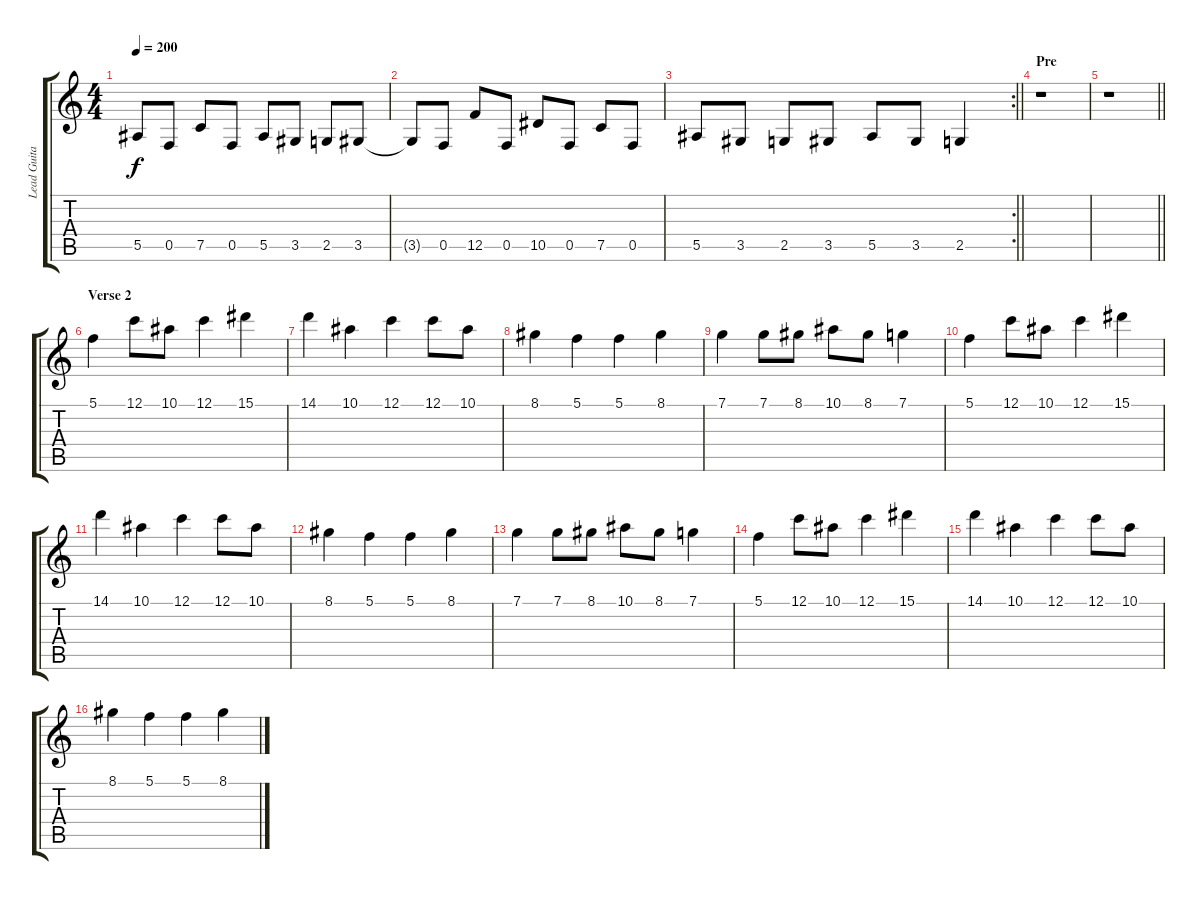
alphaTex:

\track ("Lead Guitar" "Lead Guita") {instrument distortionguitar}
\staff {score tabs}
\tuning (C4 G3 Eb3 Bb2 F2 C2) {hide}
\ts (4 4)
\tempo 200
\clef g2
\ks c
5.5.8{dy f} 0.5.8 7.5.8 0.5.8 5.5.8 3.5.8 2.5.8 3.5.8 |
3.5{t}.8 0.5.8 12.5.8 0.5.8 10.5.8 0.5.8 7.5.8 0.5.8 |
\rc 2
\barLineRight lightlight
5.5.8 3.5.8 2.5.8 3.5.8 5.5.8 3.5.8 2.5.4 |
\section ("" "Pre")
r.1 |
\barLineRight lightlight
r.1 |
\section ("" "Verse 2")
5.1.4 12.1.8 10.1.8 12.1.4 15.1.4 |
14.1.4 10.1.4 12.1.4 12.1.8 10.1.8 |
8.1.4 5.1.4 5.1.4 8.1.4 |
7.1.4 7.1.8 8.1.8 10.1.8 8.1.8 7.1.4 |
5.1.4 12.1.8 10.1.8 12.1.4 15.1.4 |
14.1.4 10.1.4 12.1.4 12.1.8 10.1.8 |
8.1.4 5.1.4 5.1.4 8.1.4 |
7.1.4 7.1.8 8.1.8 10.1.8 8.1.8 7.1.4 |
5.1.4 12.1.8 10.1.8 12.1.4 15.1.4 |
14.1.4 10.1.4 12.1.4 12.1.8 10.1.8 |
8.1.4 5.1.4 5.1.4 8.1.4
